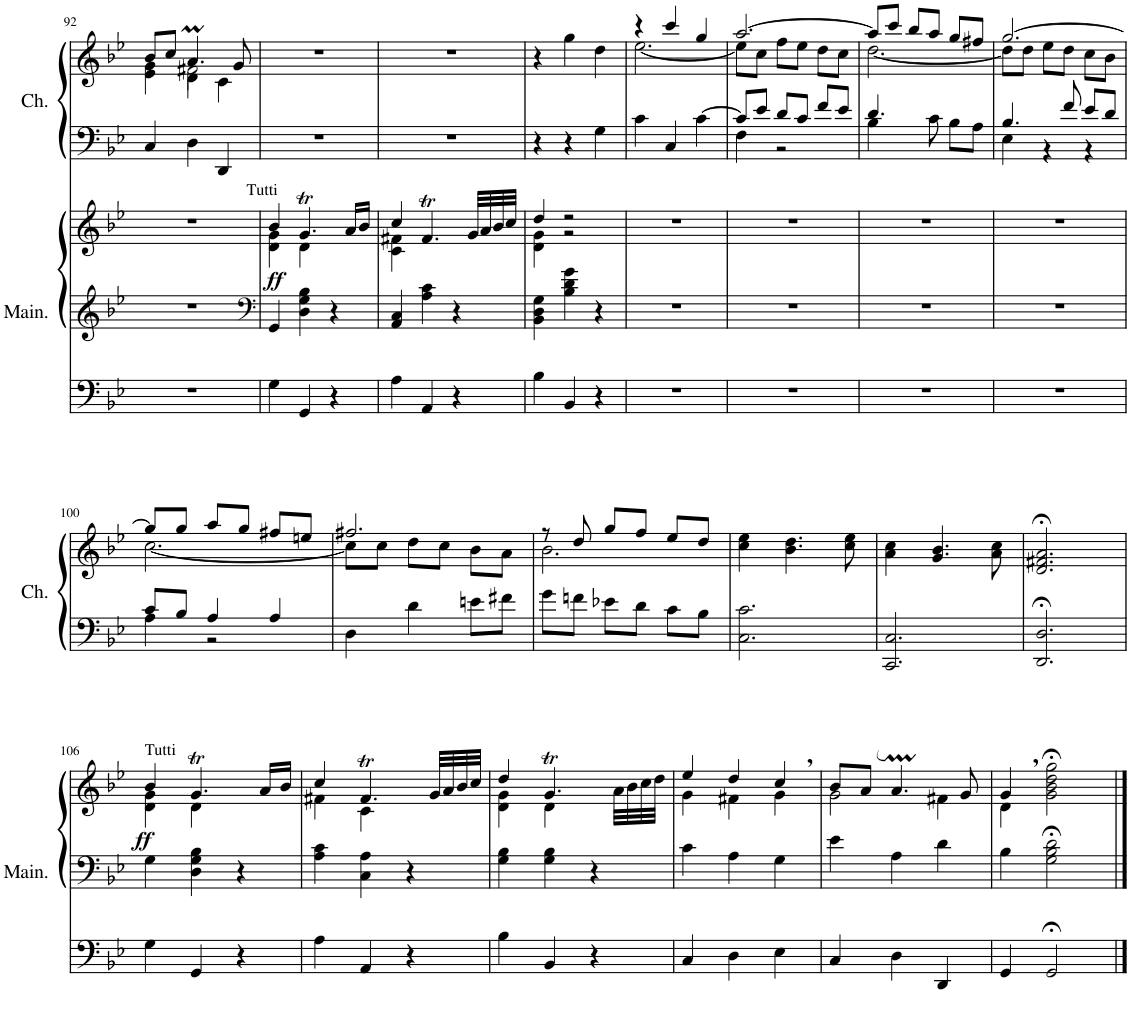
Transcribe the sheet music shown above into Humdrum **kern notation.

**kern	**kern	**kern	**dynam	**kern	**kern
*part2	*part2	*part2	*part2	*part1	*part1
*staff5	*staff4	*staff3	*staff3/4/5	*staff2	*staff1
*I"Main Organ	*	*	*	*I"Choir Organ	*
*I'Main.	*	*	*	*I'Ch.	*
!!LO:PB:g=z
*clefF4	*clefG2	*clefG2	*	*clefF4	*clefG2
*k[b-e-]	*k[b-e-]	*k[b-e-]	*	*k[b-e-]	*k[b-e-]
*M3/4	*M3/4	*M3/4	*	*M3/4	*M3/4
=92	=92	=92	=92	=92	=92
*	*	*	*	*	*^
*	*	*	*	*	*	*^
2.r	2.r	2.r	.	4C/	8b-/L	4e-\ 4g\	4ryy
.	.	.	.	.	8cc/J	.	.
.	.	.	.	4D\	4.am/	2f#X\	4d\
.	.	.	.	4DD/	.	.	4c\
.	.	.	.	.	8g/	.	.
*	*	*	*	*	*v	*v	*v
=93	=93	=93	=93	=93	=93
*	*clefF4	*	*	*	*
*	*	*^	*	*	*
!	!	!LO:TX:a:t=Tutti	!	!	!	!
!	!	!	!	!LO:DY:b	!	!
4G\	4GG/	4b-/	4d\ 4g\	ff	2.r	2.r
4GG/	4D\ 4G\ 4B-\	4.gT/	4d\	.	.	.
4r	4r	.	4ryy	.	.	.
.	.	16a/LL	.	.	.	.
.	.	16b-/JJ	.	.	.	.
=94	=94	=94	=94	=94	=94	=94
4A\	4AA/ 4C/	4cc/	4c\ 4f#X\	.	2.r	2.r
4AA/	4A\ 4c\	4.f#t/	2ryy	.	.	.
4r	4r	.	.	.	.	.
.	.	32g/LLL	.	.	.	.
.	.	32a/	.	.	.	.
.	.	32b-/	.	.	.	.
.	.	32cc/JJJ	.	.	.	.
=95	=95	=95	=95	=95	=95	=95
4B-\	4BB-\ 4D\ 4G\	4dd/	4d\ 4g\	.	4r	4r
4BB-/	4B-\ 4d\ 4g\	2r	2r	.	4r	4gg\
4r	4r	.	.	.	4G\	4dd\
*	*	*v	*v	*	*	*
=96	=96	=96	=96	=96	=96
*	*	*	*	*	*^
2.r	2.r	2.r	.	4c\	4r	[2.ee-\
.	.	.	.	4C/	4ccc/	.
.	.	.	.	[4c\	4gg/	.
=97	=97	=97	=97	=97	=97	=97
*	*	*	*	*^	*	*
2.r	2.r	2.r	.	8c/L]	4F\	[2.aa/	8ee-\L]
.	.	.	.	8e-/J	.	.	8cc\J
.	.	.	.	8d/L	2r	.	8ff\L
.	.	.	.	8c/J	.	.	8ee-\J
.	.	.	.	8f/L	.	.	8dd\L
.	.	.	.	8e-/J	.	.	8cc\J
=98	=98	=98	=98	=98	=98	=98	=98
2.r	2.r	2.r	.	4.d/	4B-\	8aa/L]	[2.dd\
.	.	.	.	.	.	8ccc/J	.
.	.	.	.	.	2ryy	8bb-/L	.
.	.	.	.	8c\	.	8aa/J	.
.	.	.	.	8B-\L	.	8gg/L	.
.	.	.	.	8A\J	.	8ff#X/J	.
=99	=99	=99	=99	=99	=99	=99	=99
2.r	2.r	2.r	.	4.B-/	4E-\	[2.gg/	8dd\L]
.	.	.	.	.	.	.	8dd\J
.	.	.	.	.	4r	.	8ee-\L
.	.	.	.	8f/	.	.	8dd\J
.	.	.	.	8e-/L	4r	.	8cc\L
.	.	.	.	8d/J	.	.	8b-\J
!!LO:LB:g=z	!!
=100	=100	=100	=100	=100	=100	=100	=100
2.r	2.r	2.r	.	8c/L	4A\	8gg/L]	[2.cc\
.	.	.	.	8B-/J	.	8gg/J	.
.	.	.	.	4A/	2r	8aa/L	.
.	.	.	.	.	.	8gg/J	.
.	.	.	.	4A/	.	8ff#X/L	.
.	.	.	.	.	.	8een/J	.
*	*	*	*	*v	*v	*	*
=101	=101	=101	=101	=101	=101	=101
2.r	2.r	2.r	.	4D\	2.ff#X/	8cc\L]
.	.	.	.	.	.	8cc\J
.	.	.	.	4d\	.	8dd\L
.	.	.	.	.	.	8cc\J
.	.	.	.	8en\L	.	8b-\L
.	.	.	.	8f#X\J	.	8a\J
=102	=102	=102	=102	=102	=102	=102
2.r	2.r	2.r	.	8g\L	8r	2.b-\
.	.	.	.	8fn\J	8dd/	.
.	.	.	.	8e-X\L	8gg/L	.
.	.	.	.	8d\J	8ff/J	.
.	.	.	.	8c\L	8ee-/L	.
.	.	.	.	8B-\J	8dd/J	.
*	*	*	*	*	*v	*v
=103	=103	=103	=103	=103	=103
2.r	2.r	2.r	.	2.C\ 2.c\	4cc\ 4ee-\
.	.	.	.	.	4.b-\ 4.dd\
.	.	.	.	.	8cc\ 8ee-\
=104	=104	=104	=104	=104	=104
2.r	2.r	2.r	.	2.CC/ 2.C/	4a\ 4cc\
.	.	.	.	.	4.g/ 4.b-/
.	.	.	.	.	8a\ 8cc\
=105	=105	=105	=105	=105	=105
2.r	2.r	2.r	.	2.DD/;< 2.D/;<	2.d/;< 2.f#X/;< 2.a/;<
!!LO:LB:g=z
=106	=106	=106	=106	=106	=106
*	*	*^	*	*	*
!	!	!LO:TX:a:t=Tutti	!	!	!	!
!	!	!	!	!LO:DY:b	!	!
4G\	4G\	4b-/	4d\ 4g\	ff	2.r	2.r
4GG/	4D\ 4G\ 4B-\	4.gT/	4d\	.	.	.
4r	4r	.	4ryy	.	.	.
.	.	16a/LL	.	.	.	.
.	.	16b-/JJ	.	.	.	.
=107	=107	=107	=107	=107	=107	=107
4A\	4A\ 4c\	4cc/	4f#X\	.	2.r	2.r
4AA/	4C\ 4A\	4.f#t/	4c\	.	.	.
4r	4r	.	4ryy	.	.	.
.	.	32g/LLL	.	.	.	.
.	.	32a/	.	.	.	.
.	.	32b-/	.	.	.	.
.	.	32cc/JJJ	.	.	.	.
=108	=108	=108	=108	=108	=108	=108
4B-\	4G\ 4B-\	4dd/	4d\ 4g\	.	2.r	2.r
4BB-/	4G\ 4B-\	4.gT/	4d\	.	.	.
4r	4r	.	4ryy	.	.	.
.	.	32a\LLL	.	.	.	.
.	.	32b-\	.	.	.	.
.	.	32cc\	.	.	.	.
.	.	32dd\JJJ	.	.	.	.
=109	=109	=109	=109	=109	=109	=109
4C/	4c\	4ee-/	4g\	.	2.r	2.r
4D\	4A\	4dd/	4f#X\	.	.	.
4E-\	4G\	4cc,/	4g\	.	.	.
=110	=110	=110	=110	=110	=110	=110
4C/	4e-\	8b-/L	2g\	.	2.r	2.r
.	.	8a/J	.	.	.	.
4D\	4A\	4.am/	.	.	.	.
4DD/	4d\	.	4f#X\	.	.	.
.	.	8g/	.	.	.	.
=111	=111	=111	=111	=111	=111	=111
4GG/	4B-\	4g,/	4d\	.	2.r	2.r
2GG;</	2G\;< 2B-\;< 2d\;<	2g\;< 2b-\;< 2dd\;< 2gg\;<	2ryy	.	.	.
*	*	*v	*v	*	*	*
==	==	==	==	==	==
*-	*-	*-	*-	*-	*-
